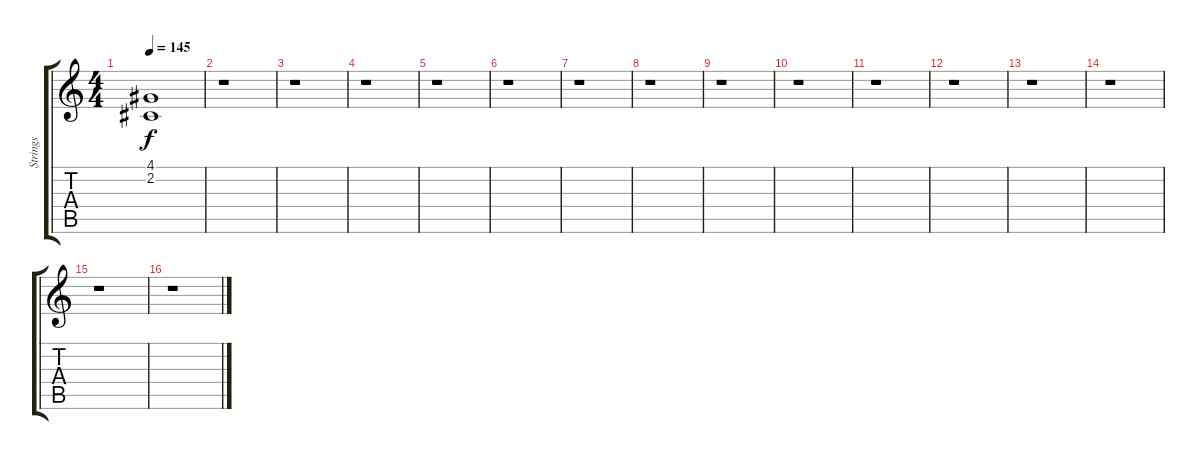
\track ("Strings" "Strings") {instrument stringensemble1}
\staff {score tabs}
\tuning (E4 B3 G3 D3 A2 E2) {hide}
\ts (4 4)
\tempo 145
\clef g2
\ks c
(4.1 2.2).1{dy f} |
r.1 |
r.1 |
r.1 |
r.1 |
r.1 |
r.1 |
r.1 |
r.1 |
r.1 |
r.1 |
r.1 |
r.1 |
r.1 |
r.1 |
r.1
